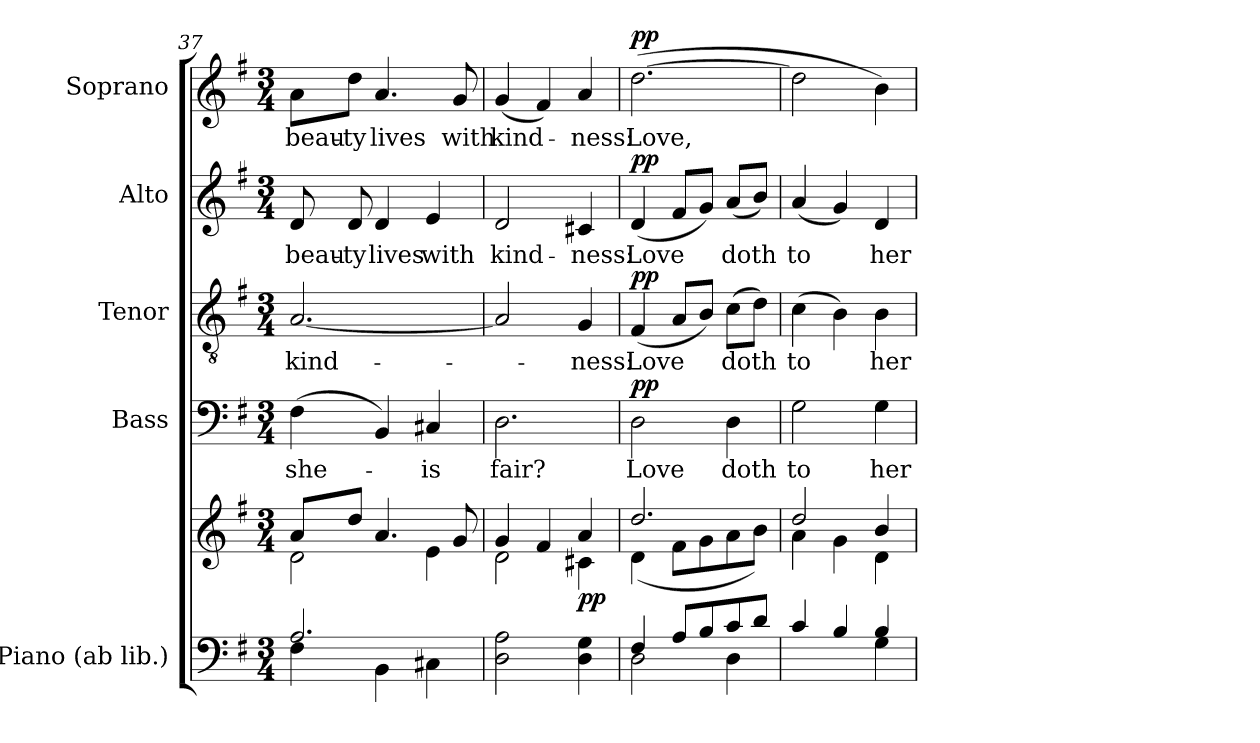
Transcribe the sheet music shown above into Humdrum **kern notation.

**kern	**kern	**dynam	**kern	**text	**dynam	**kern	**text	**dynam	**kern	**text	**dynam	**kern	**text	**dynam
*part5	*part5	*part5	*part4	*part4	*part4	*part3	*part3	*part3	*part2	*part2	*part2	*part1	*part1	*part1
*staff6	*staff5	*staff5/6	*staff4	*staff4	*staff4	*staff3	*staff3	*staff3	*staff2	*staff2	*staff2	*staff1	*staff1	*staff1
*I"Piano (ab lib.)	*	*	*I"Bass	*	*	*I"Tenor	*	*	*I"Alto	*	*	*I"Soprano	*	*
*I'Pno.	*	*	*I'B.	*	*	*I'T.	*	*	*I'A.	*	*	*I'S.	*	*
*clefF4	*clefG2	*	*clefF4	*	*	*clefGv2	*	*	*clefG2	*	*	*clefG2	*	*
*	*	*	*	*	*	*ITrd7c12	*	*	*	*	*	*	*	*
*k[f#]	*k[f#]	*	*k[f#]	*	*	*k[f#]	*	*	*k[f#]	*	*	*k[f#]	*	*
*G:	*G:	*	*G:	*	*	*G:	*	*	*G:	*	*	*G:	*	*
*M3/4	*M3/4	*	*M3/4	*	*	*M3/4	*	*	*M3/4	*	*	*M3/4	*	*
=37	=37	=37	=37	=37	=37	=37	=37	=37	=37	=37	=37	=37	=37	=37
*^	*^	*	*	*	*	*	*	*	*	*	*	*	*	*
!	!	!	!	!	!	!LO:LY:b:color=#000000	!	!	!	!	!	!	!	!	!	!
!	!	!	!	!	!	!	!	!	!LO:LY:b:color=#000000	!	!	!	!	!	!	!
!	!	!	!	!	!	!	!	!	!	!	!	!LO:LY:b:color=#000000	!	!	!	!
!	!	!	!	!	!	!	!	!	!	!	!	!	!	!	!LO:LY:b:color=#000000	!
2.Ai/	4F#i\	8ai/L	2di\	.	(4F#i\	she-	.	[2.AAi/	kind-	.	8di/	beau-	.	8ai\L	beau-	.
!	!	!	!	!	!	!	!	!	!	!	!	!LO:LY:b:color=#000000	!	!	!	!
!	!	!	!	!	!	!	!	!	!	!	!	!	!	!	!LO:LY:b:color=#000000	!
.	.	8ddi/J	.	.	.	.	.	.	.	.	8di/	-ty	.	8ddi\J	-ty	.
!	!	!	!	!	!	!	!	!	!	!	!	!LO:LY:b:color=#000000	!	!	!	!
!	!	!	!	!	!	!	!	!	!	!	!	!	!	!	!LO:LY:b:color=#000000	!
.	4BBi\	4.ai/	.	.	4BBi/)	.	.	.	.	.	4di/	lives	.	4.ai/	lives	.
!	!	!	!	!	!	!LO:LY:b:color=#000000	!	!	!	!	!	!	!	!	!	!
!	!	!	!	!	!	!	!	!	!	!	!	!LO:LY:b:color=#000000	!	!	!	!
.	4C#Xi\	.	4ei\	.	4C#Xi/	-is	.	.	.	.	4ei/	with	.	.	.	.
!	!	!	!	!	!	!	!	!	!	!	!	!	!	!	!LO:LY:b:color=#000000	!
.	.	8gi/	.	.	.	.	.	.	.	.	.	.	.	8gi/	with	.
*v	*v	*	*	*	*	*	*	*	*	*	*	*	*	*	*	*
=38	=38	=38	=38	=38	=38	=38	=38	=38	=38	=38	=38	=38	=38	=38	=38
!	!	!	!	!	!LO:LY:b:color=#000000	!	!	!	!	!	!	!	!	!	!
!	!	!	!	!	!	!	!	!	!	!	!LO:LY:b:color=#000000	!	!	!	!
!	!	!	!	!	!	!	!	!	!	!	!	!	!	!LO:LY:b:color=#000000	!
2Di\ 2Ai	4gi/	2di\	.	2.Di\	fair?	.	2AAi/]	.	.	2di/	kind-	.	(4gi/	kind-	.
.	4f#i/	.	.	.	.	.	.	.	.	.	.	.	4f#i/)	.	.
!	!	!	!	!	!	!	!	!LO:LY:b:color=#000000	!	!	!	!	!	!	!
!	!	!	!	!	!	!	!	!	!	!	!LO:LY:b:color=#000000	!	!	!	!
!	!	!	!	!	!	!	!	!	!	!	!	!	!	!LO:LY:b:color=#000000	!
4Di\ 4Gi	4ai/	4c#Xi\	pp	.	.	.	4GGi/	-ness:	.	4c#Xi/	-ness:	.	4ai/	-ness:	.
=39	=39	=39	=39	=39	=39	=39	=39	=39	=39	=39	=39	=39	=39	=39	=39
*^	*	*	*	*	*	*	*	*	*	*	*	*	*	*	*
!	!	!	!	!	!	!LO:LY:b:color=#000000	!	!	!	!	!	!	!	!	!	!
!	!	!	!	!	!	!	!	!	!LO:LY:b:color=#000000	!	!	!	!	!	!	!
!	!	!	!	!	!	!	!	!	!	!	!	!LO:LY:b:color=#000000	!	!	!	!
!	!	!	!	!	!	!	!	!	!	!	!	!	!	!	!LO:LY:b:color=#000000	!
4F#i/	2Di\	2.ddi/	(4di\	.	2Di\	Love	pp	(4FF#i/	Love	pp	(4di/	Love	pp	([2.ddi\	Love,	pp
8Ai/L	.	.	8f#i\L	.	.	.	.	8AAi/L	.	.	8f#i/L	.	.	.	.	.
8Bi/	.	.	8gi\	.	.	.	.	8BBi/J)	.	.	8gi/J)	.	.	.	.	.
!	!	!	!	!	!	!LO:LY:b:color=#000000	!	!	!	!	!	!	!	!	!	!
!	!	!	!	!	!	!	!	!	!LO:LY:b:color=#000000	!	!	!	!	!	!	!
!	!	!	!	!	!	!	!	!	!	!	!	!LO:LY:b:color=#000000	!	!	!	!
8ci/	4Di\	.	8ai\	.	4Di\	doth	.	(8Ci\L	doth	.	(8ai/L	doth	.	.	.	.
8di/J	.	.	8bi\J)	.	.	.	.	8Di\J)	.	.	8bi/J)	.	.	.	.	.
=40	=40	=40	=40	=40	=40	=40	=40	=40	=40	=40	=40	=40	=40	=40	=40	=40
!	!	!	!	!	!	!LO:LY:b:color=#000000	!	!	!	!	!	!	!	!	!	!
!	!	!	!	!	!	!	!	!	!LO:LY:b:color=#000000	!	!	!	!	!	!	!
!	!	!	!	!	!	!	!	!	!	!	!	!LO:LY:b:color=#000000	!	!	!	!
4ci/	2ryy	2ddi/	4ai\	.	2Gi\	to	.	(4Ci\	to	.	(4ai/	to	.	2ddi\]	.	.
4Bi/	.	.	4gi\	.	.	.	.	4BBi\)	.	.	4gi/)	.	.	.	.	.
!	!	!	!	!	!	!LO:LY:b:color=#000000	!	!	!	!	!	!	!	!	!	!
!	!	!	!	!	!	!	!	!	!LO:LY:b:color=#000000	!	!	!	!	!	!	!
!	!	!	!	!	!	!	!	!	!	!	!	!LO:LY:b:color=#000000	!	!	!	!
4Bi/	4Gi\	4bi/	4di\	.	4Gi\	her	.	4BBi\	her	.	4di/	her	.	4bi\)	.	.
*v	*v	*	*	*	*	*	*	*	*	*	*	*	*	*	*	*
*	*v	*v	*	*	*	*	*	*	*	*	*	*	*	*	*
=	=	=	=	=	=	=	=	=	=	=	=	=	=	=
*-	*-	*-	*-	*-	*-	*-	*-	*-	*-	*-	*-	*-	*-	*-
